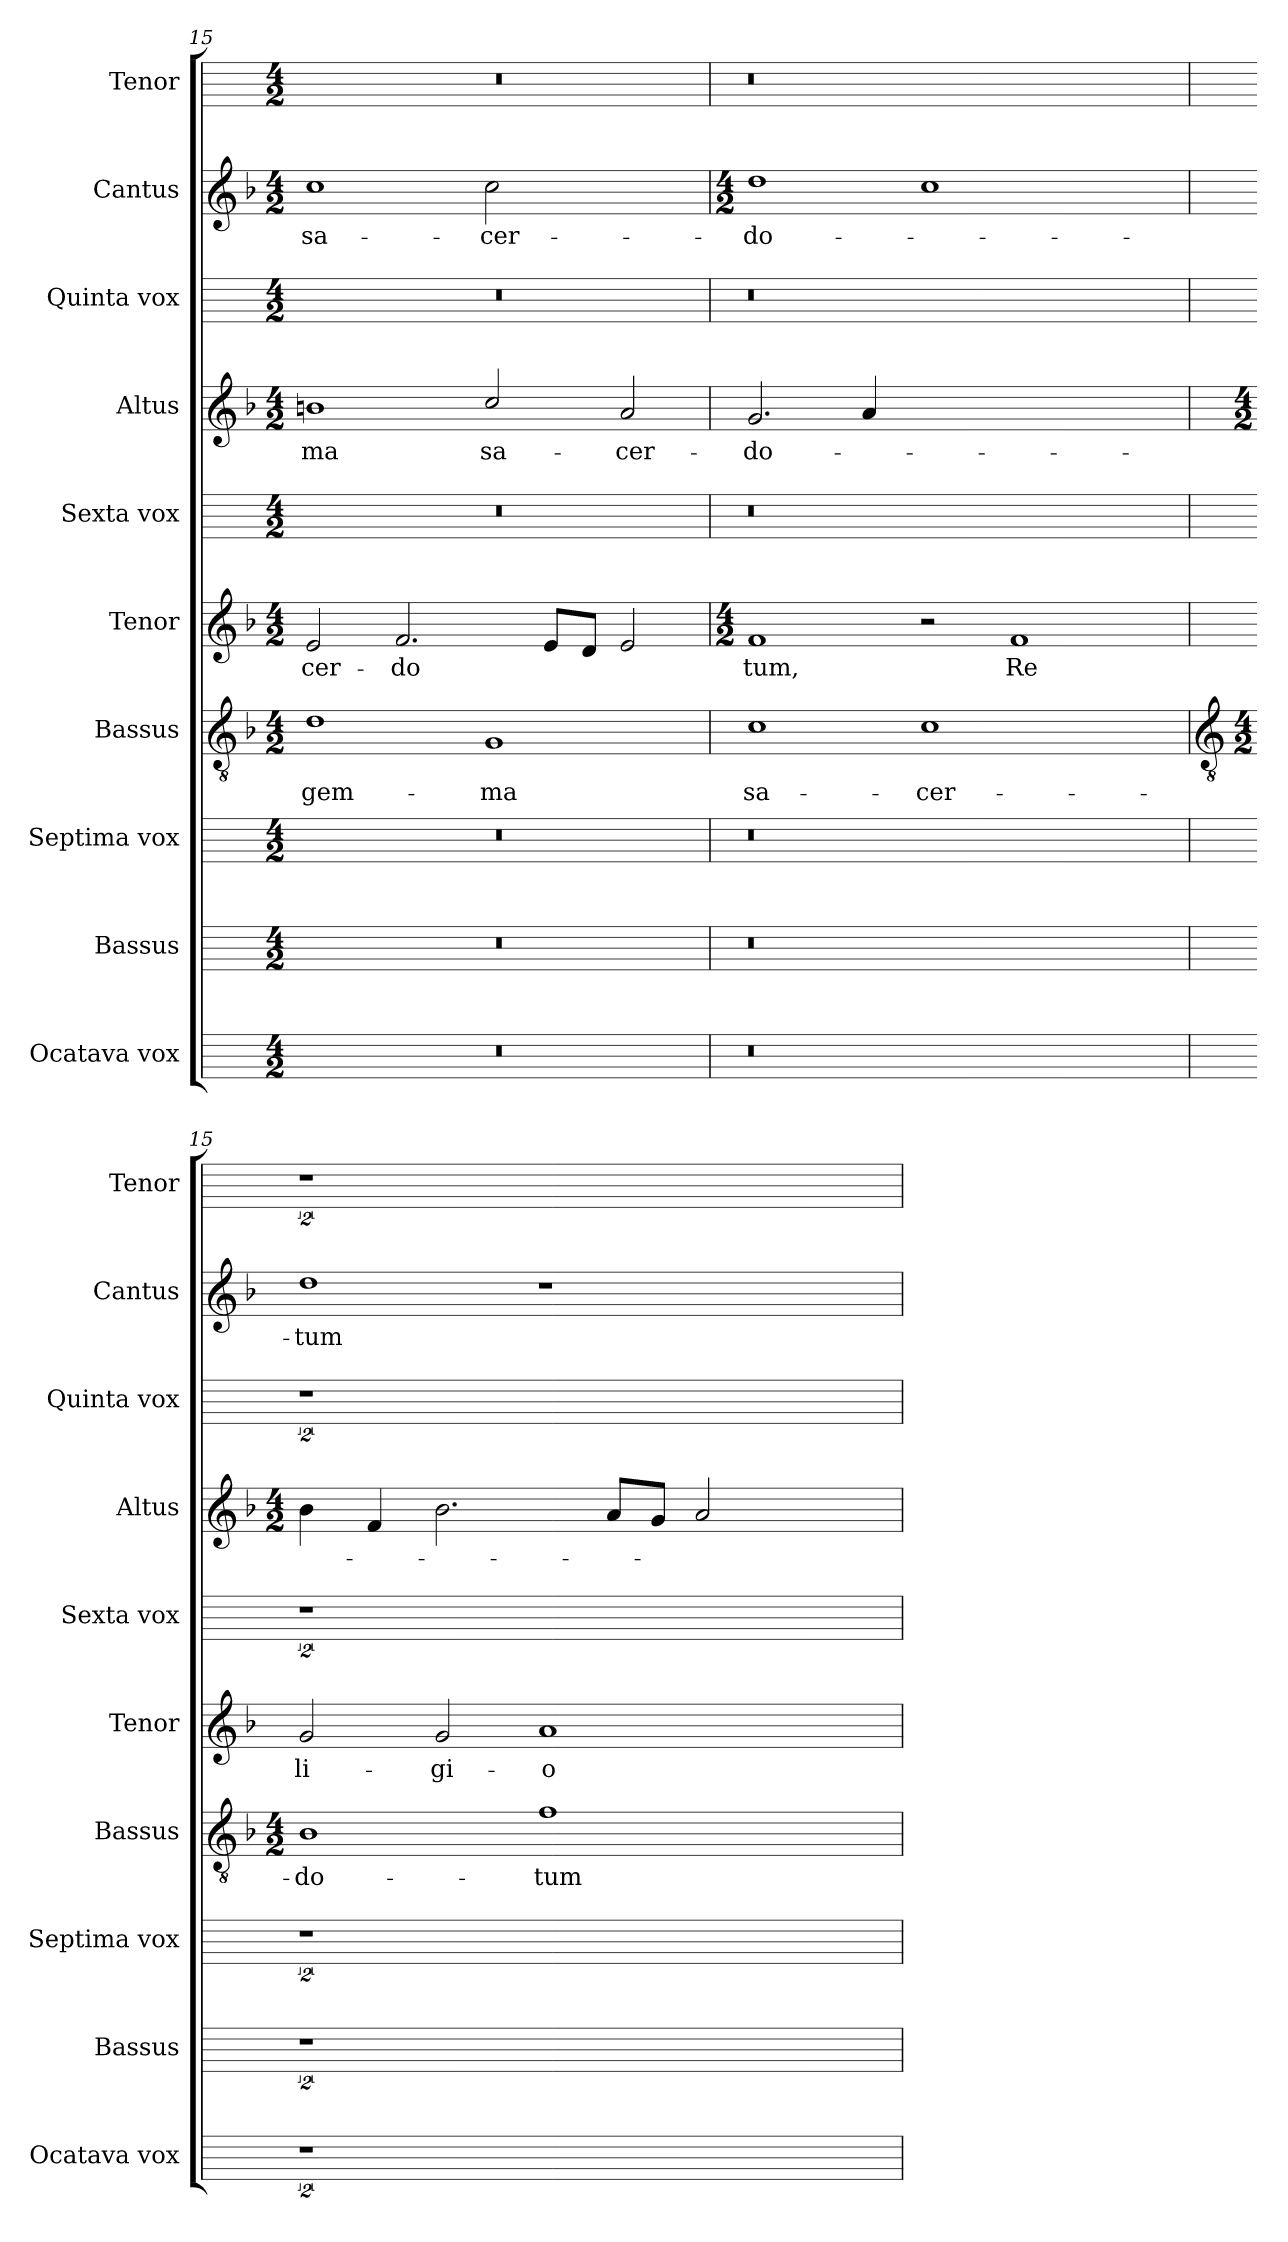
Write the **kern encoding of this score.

**kern	**kern	**kern	**kern	**text	**kern	**text	**kern	**kern	**text	**kern	**kern	**text	**kern
*part10	*part9	*part8	*part7	*part7	*part6	*part6	*part5	*part4	*part4	*part3	*part2	*part2	*part1
*staff10	*staff9	*staff8	*staff7	*staff7	*staff6	*staff6	*staff5	*staff4	*staff4	*staff3	*staff2	*staff2	*staff1
*I"Ocatava vox	*I"Bassus	*I"Septima vox	*I"Bassus	*	*I"Tenor	*	*I"Sexta vox	*I"Altus	*	*I"Quinta vox	*I"Cantus	*	*I"Tenor
*I'Ocatava vox	*I'Bassus	*I'Septima vox	*I'Bassus	*	*I'Tenor	*	*I'Sexta vox	*I'Altus	*	*I'Quinta vox	*I'Cantus	*	*I'Tenor
!!LO:LB:g=z
*	*	*	*clefGv2	*	*clefG2	*	*	*clefG2	*	*	*clefG2	*	*
*	*	*	*k[b-]	*	*k[b-]	*	*	*k[b-]	*	*	*k[b-]	*	*
*	*	*	*F:	*	*F:	*	*	*F:	*	*	*F:	*	*
*M4/2	*M4/2	*M4/2	*M4/2	*	*M4/2	*	*M4/2	*M4/2	*	*M4/2	*M4/2	*	*M4/2
=15	=15	=15	=15	=15	=15	=15	=15	=15	=15	=15	=15	=15	=15
!	!	!	!	!LO:LY:b	!	!LO:LY:b	!	!	!LO:LY:b	!	!	!LO:LY:b	!
*	*	*	*	*	*	*	*	*^	*	*	*	*	*
0r	0r	0r	1d	gem-	2e	-cer-	0r	1bn	0ryy	-ma	0r	1cc	sa-	0r
!	!	!	!	!	!	!LO:LY:b	!	!	!	!	!	!	!	!
.	.	.	.	.	2.f	-do	.	.	.	.	.	.	.	.
!	!	!	!	!LO:LY:b	!	!	!	!	!	!LO:LY:b	!	!	!LO:LY:b	!
.	.	.	1G	-ma	.	.	.	2cc	.	sa-	.	2cc	-cer-	.
.	.	.	.	.	8eL	.	.	.	.	.	.	.	.	.
.	.	.	.	.	8dJ	.	.	.	.	.	.	.	.	.
!	!	!	!	!	!	!	!	!	!	!LO:LY:b	!	!	!	!
.	.	.	.	.	2e	.	.	2a	.	-cer-	.	2ryy	.	.
!!LO:LB:g=z
=15	=15	=15	=15	=15	=15	=15	=15	=15	=15	=15	=15	=15	=15	=15
*	*	*	*	*	*M4/2	*	*	*	*	*	*	*M4/2	*	*
!	!	!	!	!LO:LY:b	!	!LO:LY:b	!	!	!	!LO:LY:b	!	!	!LO:LY:b	!
0r	0r	0r	1c	sa-	1f	- tum,	0r	2.g	1ryy	-do-	0r	1dd	-do-	0r
.	.	.	.	.	.	.	.	4a	.	.	.	.	.	.
!	!	!	!	!LO:LY:b	!	!	!	!	!	!	!	!	!	!
.	.	.	1c	-cer-	2r	.	.	1.ryy	1.ryy	.	.	1cc	.	.
!	!	!	!	!	!	!LO:LY:b	!	!	!	!	!	!	!	!
.	.	.	.	.	1f	Re	.	.	.	.	.	.	.	.
2ryy	2ryy	2ryy	2ryy	.	.	.	2ryy	.	.	.	2ryy	2ryy	.	2ryy
*	*	*	*	*	*	*	*	*v	*v	*	*	*	*	*
!!LO:LB:g=z
=15	=15	=15	=15	=15	=15	=15	=15	=15	=15	=15	=15	=15	=15
*	*	*	*clefGv2	*	*	*	*	*	*	*	*	*	*
*	*	*	*M4/2	*	*	*	*	*M4/2	*	*	*	*	*
!	!	!	!	!LO:LY:b	!	!LO:LY:b	!	!	!	!	!	!LO:LY:b	!
2%5r	2%5r	2%5r	1B-	-do-	2g	li-	2%5r	4b-	.	2%5r	1dd	-tum	2%5r
.	.	.	.	.	.	.	.	4f	.	.	.	.	.
!	!	!	!	!	!	!LO:LY:b	!	!	!	!	!	!	!
.	.	.	.	.	2g	-gi-	.	2.b-	.	.	.	.	.
!	!	!	!	!LO:LY:b	!	!LO:LY:b	!	!	!	!	!	!	!
.	.	.	1f	-tum	1a	-o	.	.	.	.	1r	.	.
.	.	.	.	.	.	.	.	8aL	.	.	.	.	.
.	.	.	.	.	.	.	.	8gJ	.	.	.	.	.
.	.	.	.	.	.	.	.	2a	.	.	.	.	.
.	.	.	2ryy	.	2ryy	.	.	2ryy	.	.	2ryy	.	.
=	=	=	=	=	=	=	=	=	=	=	=	=	=
*-	*-	*-	*-	*-	*-	*-	*-	*-	*-	*-	*-	*-	*-
